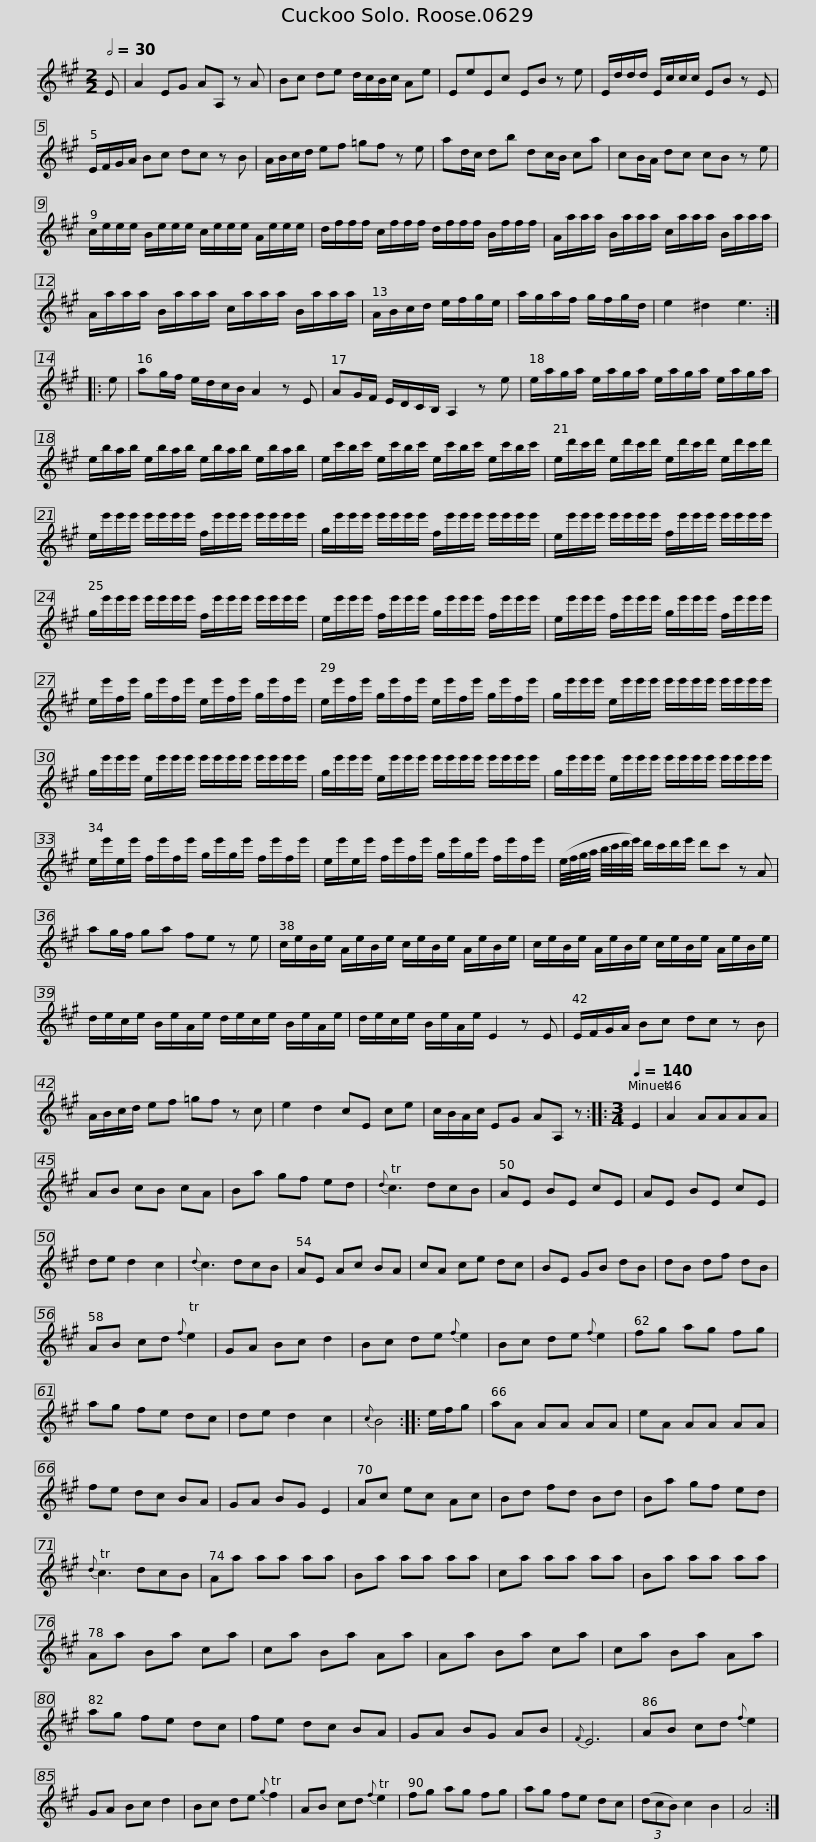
X:1
L:1/8
Q:1/2=30
M:2/2
I:linebreak $
K:A
V:1 treble
V:1
 E | A2 EG AA, z A | Bc de d/c/B/c/ Ae | EeEc EB z e | E/d/d/d/ E/c/c/c/ EB z E |$ %5
 E/F/G/A/ Bc dc z B | A/B/c/d/ ef =gf z e | ad/c/ db dc/B/ ca | cB/A/ dc cB z e |$ c/e/e/e/ B/e/e/e/ c/e/e/e/ A/e/e/e/ | %10
 d/f/f/f/ c/f/f/f/ d/f/f/f/ B/f/f/f/ |$ A/a/a/a/ B/a/a/a/ c/a/a/a/ B/a/a/a/ | A/a/a/a/ B/a/a/a/ c/a/a/a/ B/a/a/a/ | A/B/c/d/ e/f/g/e/ |$ a/g/a/f/ g/f/g/d/ | %15
 e2 ^d2 e3 :: e | ag/f/ e/d/c/B/ A2 z E | AG/F/ E/D/C/B,/ A,2 z e |$ e/a/g/a/ e/a/g/a/ e/a/g/a/ e/a/g/a/ | %20
 e/b/a/b/ e/b/a/b/ e/b/a/b/ e/b/a/b/ |$ e/c'/b/c'/ e/c'/b/c'/ e/c'/b/c'/ e/c'/b/c'/ | e/d'/c'/d'/ e/d'/c'/d'/ e/d'/c'/d'/ e/d'/c'/d'/ |$ e/e'/e'/e'/ e'/e'/e'/e'/ f/e'/e'/e'/ e'/e'/e'/e'/ | g/e'/e'/e'/ e'/e'/e'/e'/ f/e'/e'/e'/ e'/e'/e'/e'/ |$ %25
 e/e'/e'/e'/ e'/e'/e'/e'/ f/e'/e'/e'/ e'/e'/e'/e'/ | g/e'/e'/e'/ e'/e'/e'/e'/ f/e'/e'/e'/ e'/e'/e'/e'/ |$ e/e'/e'/e'/ f/e'/e'/e'/ g/e'/e'/e'/ f/e'/e'/e'/ | e/e'/e'/e'/ f/e'/e'/e'/ g/e'/e'/e'/ f/e'/e'/e'/ |$ e/e'/f/e'/ g/e'/f/e'/ e/e'/f/e'/ g/e'/f/e'/ | %30
 e/e'/f/e'/ g/e'/f/e'/ e/e'/f/e'/ g/e'/f/e'/ |$ g/e'/e'/e'/ e/e'/e'/e'/ e'/e'/e'/e'/ e'/e'/e'/e'/ | g/e'/e'/e'/ e/e'/e'/e'/ e'/e'/e'/e'/ e'/e'/e'/e'/ |$ g/e'/e'/e'/ e/e'/e'/e'/ e'/e'/e'/e'/ e'/e'/e'/e'/ | g/e'/e'/e'/ e/e'/e'/e'/ e'/e'/e'/e'/ e'/e'/e'/e'/ |$ %35
 e/e'/e/e'/ f/e'/f/e'/ g/e'/g/e'/ f/e'/f/e'/ | e/e'/e/e'/ f/e'/f/e'/ g/e'/g/e'/ f/e'/f/e'/ |$ (e/4f/4g/4a/4 b/4c'/4d'/4e'/4) d'/c'/d'/e'/ d'c' z A | ag/f/ ga fe z e | c/e/B/e/ A/e/B/e/ c/e/B/e/ A/e/B/e/ |$ %40
 c/e/B/e/ A/e/B/e/ c/e/B/e/ A/e/B/e/ | d/e/c/e/ B/e/A/e/ d/e/c/e/ B/e/A/e/ | d/e/c/e/ B/e/A/e/ E2 z E |$ E/F/G/A/ Bc dc z B | A/B/c/d/ ef =gf z c | %45
 e2 d2 cE ce | c/B/A/c/ EG AA, z ::[M:3/4][Q:1/4=140] E2 | A2 AAAA |$ AB cB cA | %50
 Ba gf ed |{d} Tc3 dcB | AE BE cE | AE BE cE | de d2 c2 | %55
{d} c3 dcB | AE Ac BA |$ cA ce dc | BE GB dB | dB df dB | %60
 AB cd{f} Te2 | GA Bc d2 | Bc de{f} e2 | Bc de{f} e2 |$ fg ag fg | %65
 ag fe dc | de d2 c2 |{c} B4 :: e/f/g | aA AA AA | %70
 eA AA AA | fe dc BA |$ GA BG E2 | Ac ec Ac | Bd fd Bd | %75
 Ba gf ed |{d} Tc3 dcB | Aa aa aa | Ba aa aa |$ ca aa aa | %80
 Ba aa aa | Aa Ba ca | ca Ba Aa | Aa Ba ca | ca Ba Aa | %85
 ag fe dc |$ fe dc BA | GA BG AB |{F} E6 | AB cd{f} e2 | %90
 GA Bc d2 | Bc de{g} Tf2 | AB cd{f} Te2 | fg ag fg |$ ag fe dc | %95
 (3(dcB) c2 B2 | A4 :| %97
